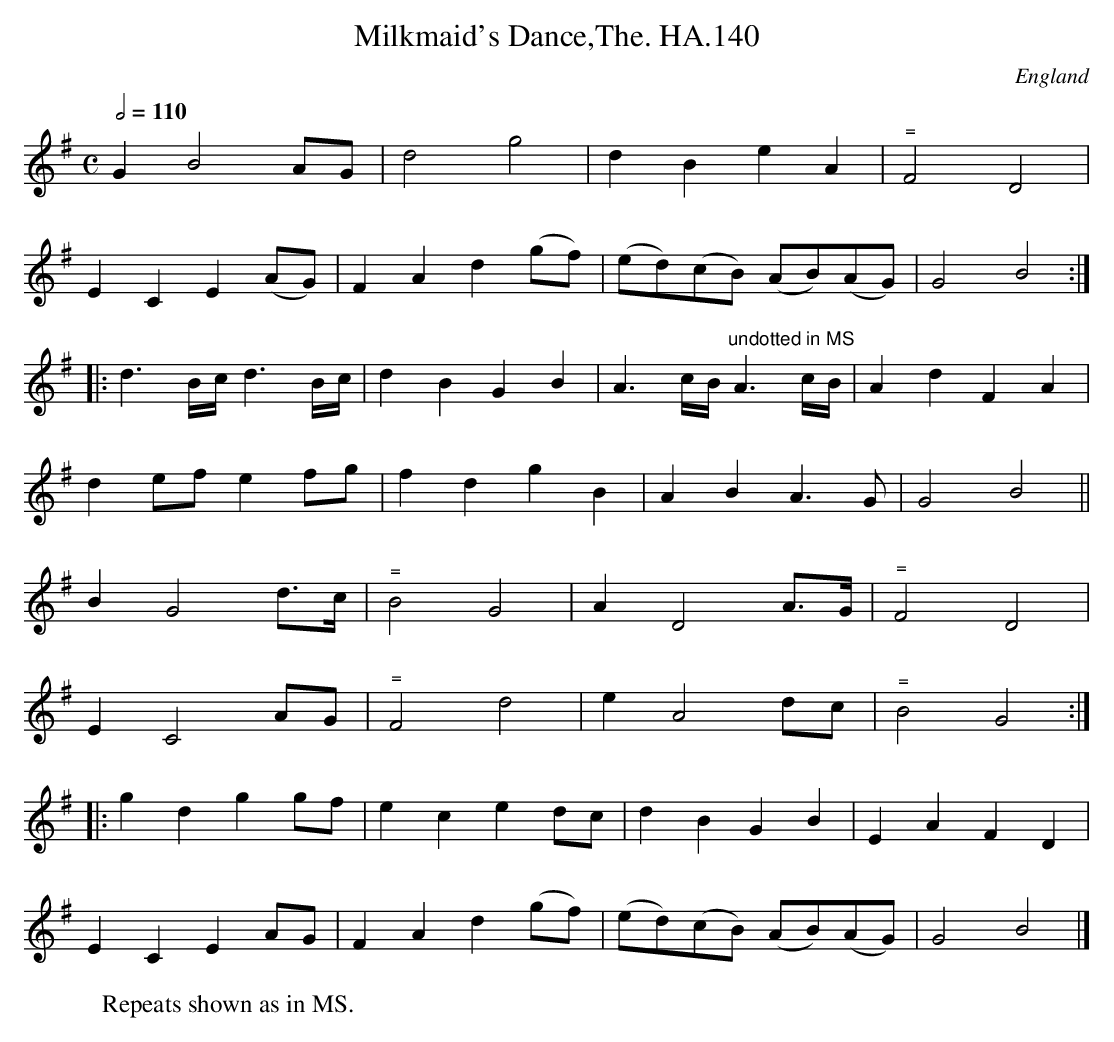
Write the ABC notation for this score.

X:1
T:Milkmaid's Dance,The. HA.140
M:C
L:1/8
Q:1/2=110
O:England
K:G major
G2B4AG|d4g4|d2B2e2A2|"^="F4D4|!
E2C2E2(AG)|F2A2d2(gf)|(ed)(cB) (AB)(AG)|G4B4:|!
|:d3B/2c/2d3B/2c/2|d2B2G2B2|\
A3c/2B/2"^undotted in MS"A3c/2B/2|A2d2F2A2|!
d2efe2fg|f2d2g2B2|A2B2A3G|G4B4||!
B2G4d>c|"^="B4G4|A2D4A>G|"^="F4D4|!
E2C4AG|"^="F4d4|e2A4dc|"^="B4G4:|!
|:g2d2g2gf|e2c2e2dc|d2B2G2B2|E2A2F2D2|!
E2C2E2AG|F2A2d2(gf)|(ed)(cB) (AB)(AG)|G4B4|]
W: Repeats shown as in MS.
